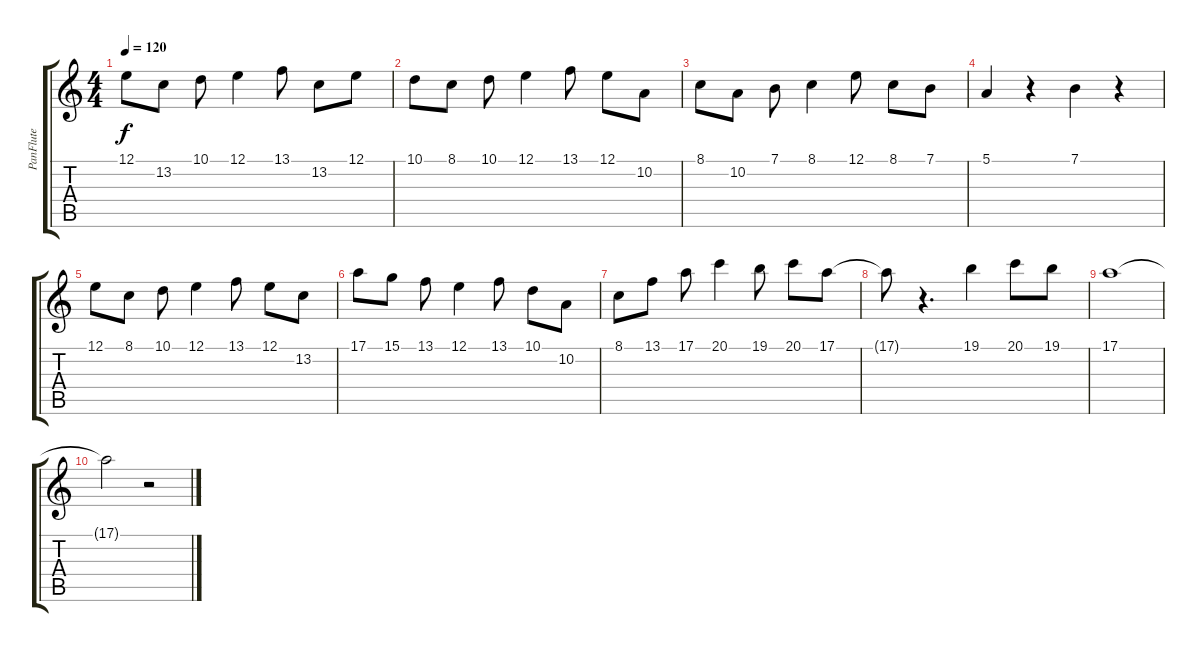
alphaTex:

\track ("PanFlute" "PanFlute") {instrument panflute}
\staff {score tabs}
\tuning (E4 B3 G3 D3 A2 E2) {hide}
\ts (4 4)
\tempo 120
\clef g2
\ks c
12.1.8{dy f} 13.2.8 10.1.8 12.1.4 13.1.8 13.2.8 12.1.8 |
10.1.8 8.1.8 10.1.8 12.1.4 13.1.8 12.1.8 10.2.8 |
8.1.8 10.2.8 7.1.8 8.1.4 12.1.8 8.1.8 7.1.8 |
5.1.4 r.4 7.1.4 r.4 |
12.1.8 8.1.8 10.1.8 12.1.4 13.1.8 12.1.8 13.2.8 |
17.1.8 15.1.8 13.1.8 12.1.4 13.1.8 10.1.8 10.2.8 |
8.1.8 13.1.8 17.1.8 20.1.4 19.1.8 20.1.8 17.1.8 |
17.1{t}.8 r.4{d} 19.1.4 20.1.8 19.1.8 |
17.1.1 |
17.1{t}.2 r.2
